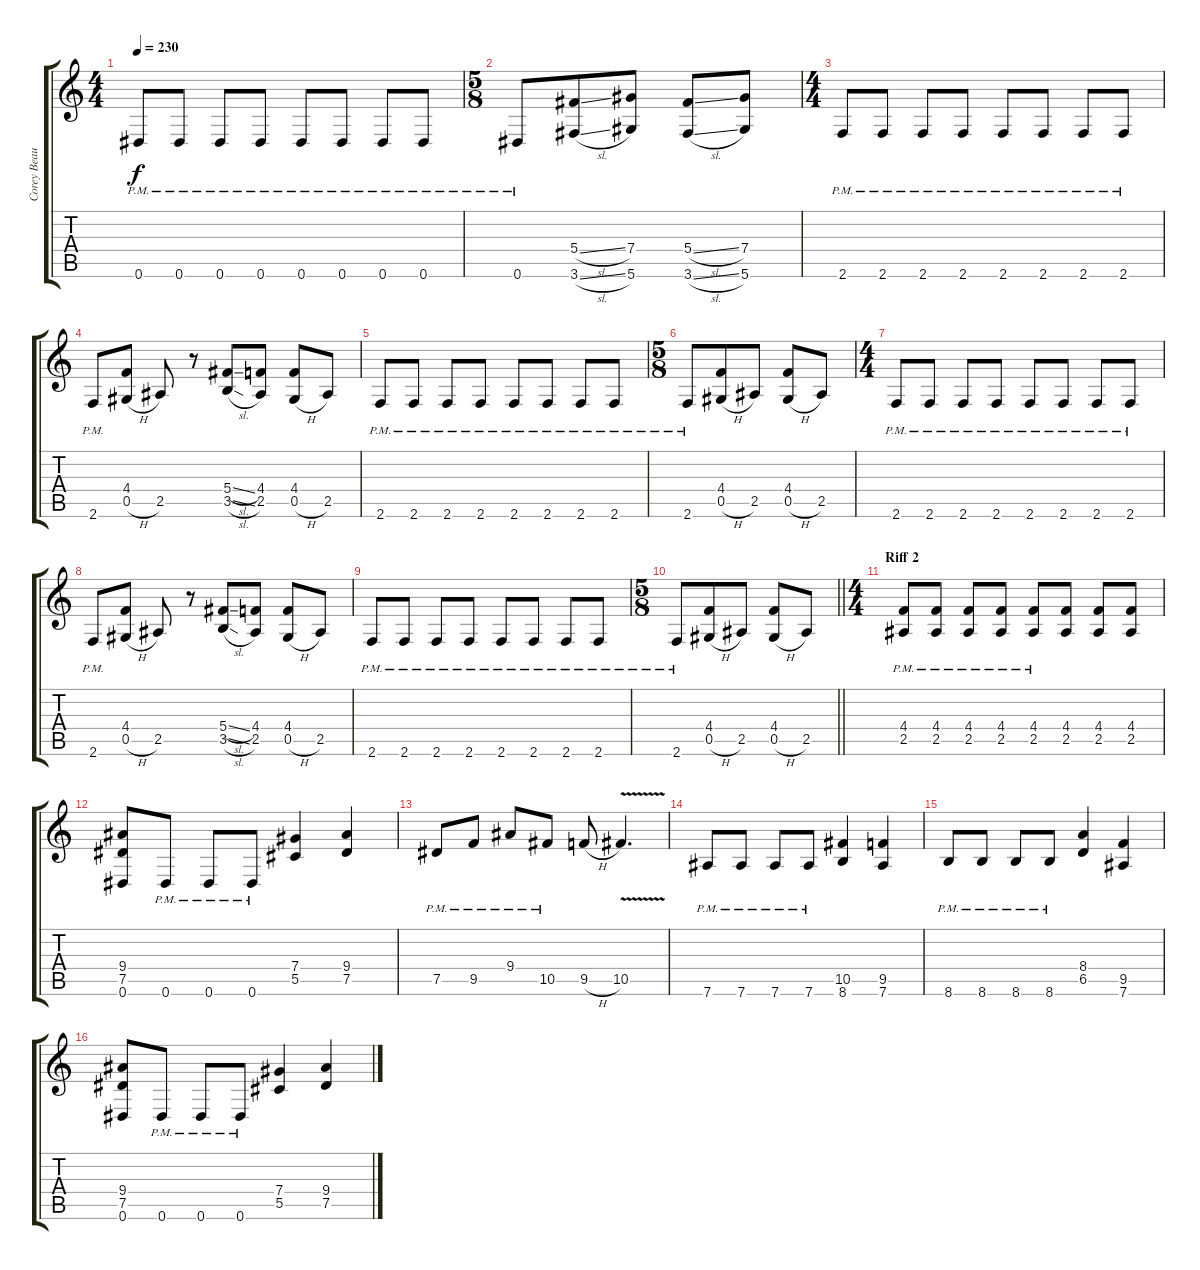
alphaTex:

\track ("Corey Beaulieu (lead guitar)" "Corey Beau") {instrument distortionguitar}
\staff {score tabs}
\tuning (Eb4 Bb3 Gb3 Db3 Ab2 Eb2) {hide}
\ts (4 4)
\tempo 230
\clef g2
\ks c
0.6{pm}.8{dy f} 0.6{pm}.8 0.6{pm}.8 0.6{pm}.8 0.6{pm}.8 0.6{pm}.8 0.6{pm}.8 0.6{pm}.8 |
\ts (5 8)
0.6{pm}.8 (5.4{sl} 3.6{sl}).8 (7.4 5.6).8 (5.4{sl} 3.6{sl}).8 (7.4 5.6).8 |
\ts (4 4)
2.6{pm}.8 2.6{pm}.8 2.6{pm}.8 2.6{pm}.8 2.6{pm}.8 2.6{pm}.8 2.6{pm}.8 2.6{pm}.8 |
2.6{pm}.8 (4.4 0.5{h}).8 2.5.8 r.8 (5.4{sl} 3.5{sl}).8 (4.4 2.5).8 (4.4 0.5{h}).8 2.5.8 |
2.6{pm}.8 2.6{pm}.8 2.6{pm}.8 2.6{pm}.8 2.6{pm}.8 2.6{pm}.8 2.6{pm}.8 2.6{pm}.8 |
\ts (5 8)
2.6{pm}.8 (4.4 0.5{h}).8 2.5.8 (4.4 0.5{h}).8 2.5.8 |
\ts (4 4)
2.6{pm}.8 2.6{pm}.8 2.6{pm}.8 2.6{pm}.8 2.6{pm}.8 2.6{pm}.8 2.6{pm}.8 2.6{pm}.8 |
2.6{pm}.8 (4.4 0.5{h}).8 2.5.8 r.8 (5.4{sl} 3.5{sl}).8 (4.4 2.5).8 (4.4 0.5{h}).8 2.5.8 |
2.6{pm}.8 2.6{pm}.8 2.6{pm}.8 2.6{pm}.8 2.6{pm}.8 2.6{pm}.8 2.6{pm}.8 2.6{pm}.8 |
\ts (5 8)
\barLineRight lightlight
2.6{pm}.8 (4.4 0.5{h}).8 2.5.8 (4.4 0.5{h}).8 2.5.8 |
\ts (4 4)
\section ("" "Riff 2")
(4.4{pm} 2.5{pm}).8 (4.4{pm} 2.5{pm}).8 (4.4{pm} 2.5{pm}).8 (4.4{pm} 2.5{pm}).8 (4.4{pm} 2.5{pm}).8 (4.4 2.5).8 (4.4 2.5).8 (4.4 2.5).8 |
(9.4 7.5 0.6).8 0.6{pm}.8 0.6{pm}.8 0.6{pm}.8 (7.4 5.5).4 (9.4 7.5).4 |
7.5{pm}.8 9.5{pm}.8 9.4{pm}.8 10.5{pm}.8 9.5{h}.8 10.5{v}.4{d} |
7.6{pm}.8 7.6{pm}.8 7.6{pm}.8 7.6{pm}.8 (10.5 8.6).4 (9.5 7.6).4 |
8.6{pm}.8 8.6{pm}.8 8.6{pm}.8 8.6{pm}.8 (8.4 6.5).4 (9.5 7.6).4 |
(9.4 7.5 0.6).8 0.6{pm}.8 0.6{pm}.8 0.6{pm}.8 (7.4 5.5).4 (9.4 7.5).4
